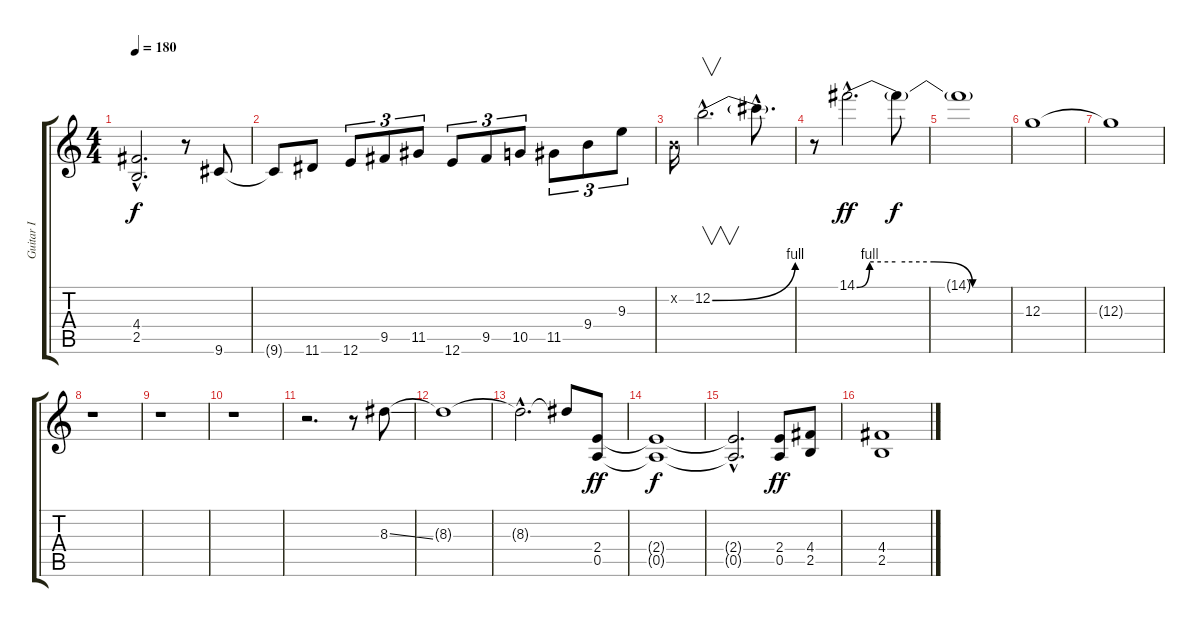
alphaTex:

\track ("Guitar I" "Guitar I") {instrument overdrivenguitar}
\staff {score tabs}
\tuning (E4 B3 G3 D3 A2 E2) {hide}
\ts (4 4)
\tempo 180
\clef g2
\ks c
(4.4{hac t} 2.5{hac t}).2{d dy f} r.8 9.6.8 |
9.6{t}.8 11.6.8 12.6.8{tu (3 2)} 9.5.8{tu (3 2)} 11.5.8{tu (3 2)} 12.6.8{tu (3 2)} 9.5.8{tu (3 2)} 10.5.8{tu (3 2)} 11.5.8{tu (3 2)} 9.4.8{tu (3 2)} 9.3.8{tu (3 2)} |
0.2{x}.16 12.2{be (bend 0 0 60 4) hac}.2{v d} 12.2{hac t}.8{d} |
r.8 14.1{be (custom 0 0 5 4 15 4 30 4 45 0 60 0) hac}.2{d dy ff} 14.1{t}.8{dy f} |
14.1{t}.1 |
12.3.1 |
12.3{t}.1 |
r.1 |
r.1 |
r.1 |
r.2{d} r.8 8.3{ss}.8 |
8.3{t}.1 |
8.3{hac t}.2{d} 8.3{t}.8 (2.4 0.5).8{dy ff} |
(2.4{t} 0.5{t}).1{dy f} |
(2.4{hac t} 0.5{hac t}).2{d} (2.4 0.5).8{dy ff} (4.4 2.5).8 |
(4.4 2.5).1
